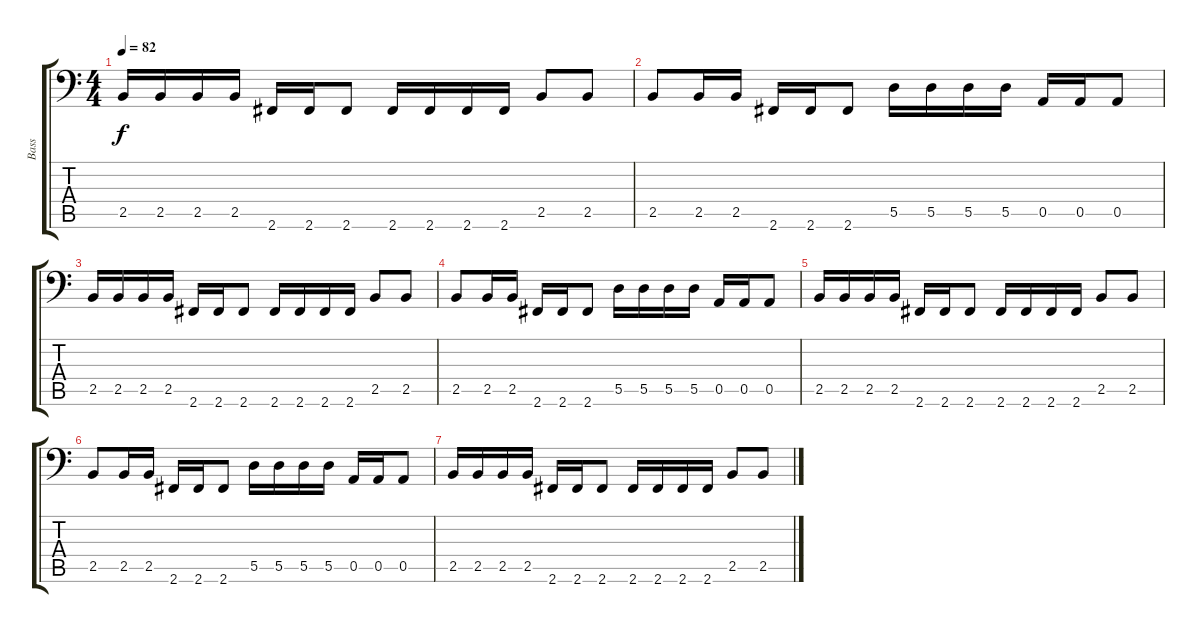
\track ("Bass" "Bass") {instrument electricbasspick}
\staff {score tabs}
\tuning (E3 B2 G2 D2 A1 E1) {hide}
\ts (4 4)
\tempo 82
\clef f4
\ks c
2.5.16{dy f} 2.5.16 2.5.16 2.5.16 2.6.16 2.6.16 2.6.8 2.6.16 2.6.16 2.6.16 2.6.16 2.5.8 2.5.8 |
2.5.8 2.5.16 2.5.16 2.6.16 2.6.16 2.6.8 5.5.16 5.5.16 5.5.16 5.5.16 0.5.16 0.5.16 0.5.8 |
2.5.16 2.5.16 2.5.16 2.5.16 2.6.16 2.6.16 2.6.8 2.6.16 2.6.16 2.6.16 2.6.16 2.5.8 2.5.8 |
2.5.8 2.5.16 2.5.16 2.6.16 2.6.16 2.6.8 5.5.16 5.5.16 5.5.16 5.5.16 0.5.16 0.5.16 0.5.8 |
2.5.16 2.5.16 2.5.16 2.5.16 2.6.16 2.6.16 2.6.8 2.6.16 2.6.16 2.6.16 2.6.16 2.5.8 2.5.8 |
2.5.8 2.5.16 2.5.16 2.6.16 2.6.16 2.6.8 5.5.16 5.5.16 5.5.16 5.5.16 0.5.16 0.5.16 0.5.8 |
2.5.16 2.5.16 2.5.16 2.5.16 2.6.16 2.6.16 2.6.8 2.6.16 2.6.16 2.6.16 2.6.16 2.5.8 2.5.8
